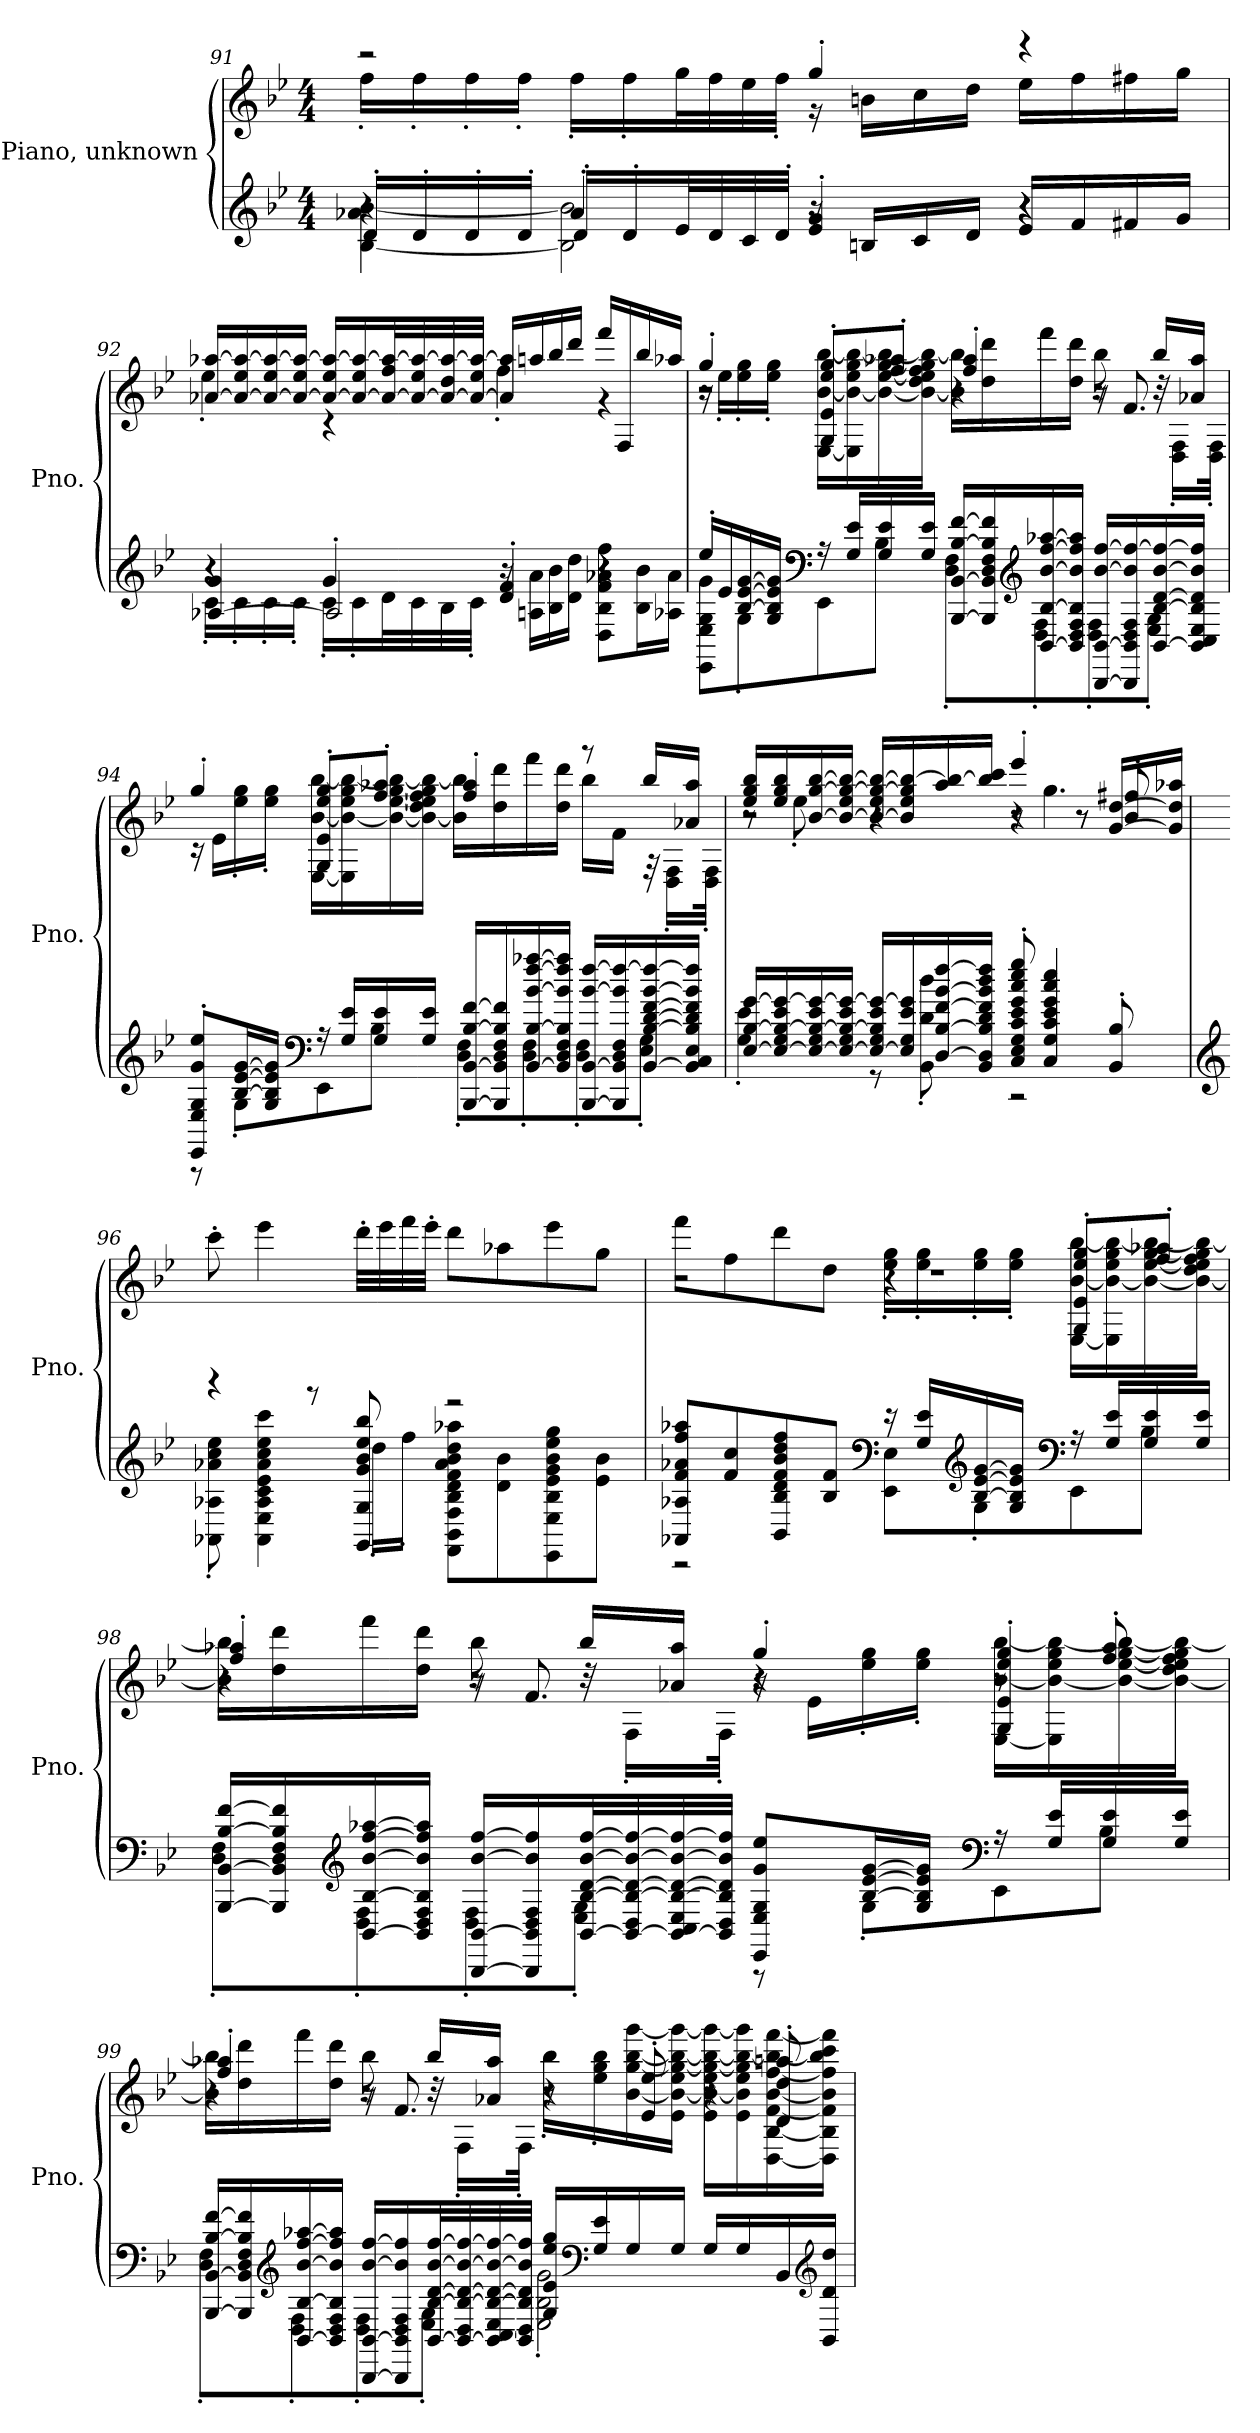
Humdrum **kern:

**kern	**kern
*part1	*part1
*staff2	*staff1
*I"Piano, unknown	*
*I'Pno.	*
!!LO:LB:g=z
*clefG2	*clefG2
*k[b-e-]	*k[b-e-]
*M4/4	*M4/4
=91	=91
*^	*^
*	*^	*	*
4r	[4B-\ 4a-X\ [4b-\	16d'/LL	2r	16ff'\LL
.	.	16d'/	.	16ff'\
.	.	16d'/	.	16ff'\
.	.	16d'/JJ	.	16ff'\JJ
4a-'/	2B-\] 2b-\]	16d'/LL	.	16ff'\LL
.	.	16d'/	.	16ff'\
.	.	32e-/L	.	32gg\L
.	.	32d/	.	32ff\
.	.	32c/	.	32ee-\
.	.	32d'/JJJ	.	32ff'\JJJ
4e-/' 4g/'	.	16r	4gg'/	16r
.	.	16Bn/LL	.	16bn\LL
.	.	16c/	.	16cc\
.	.	16d/JJ	.	16dd\JJ
4r	4r	16e-/LL	4r	16ee-\LL
.	.	16f/	.	16ff\
.	.	16f#X/	.	16ff#X\
.	.	16g/JJ	.	16gg\JJ
!!LO:LB:g=z	!!
=92	=92	=92	=92	=92
4r	16c'\LL	[4A-X/ 4g/	[16a-X/ [16aa-X/LL	4ee-'\
.	16c'\	.	16a-/_ 16ee-/ 16aa-/_	.
.	16c'\	.	16a-/_ 16ee-/ 16aa-/_	.
.	16c'\JJ	.	16a-/_ 16ee-/ 16aa-/_JJ	.
4g'/	16c'\LL	2A-/]	16a-/_ 16ee-/ 16aa-/_LL	4r
.	16c'\	.	16a-/_ 16ee-/ 16aa-/_	.
.	32d\L	.	32a-/_ 32ff/ 32aa-/_L	.
.	32c\	.	32a-/_ 32ee-/ 32aa-/_	.
.	32B-\	.	32a-/_ 32dd/ 32aa-/_	.
.	32c'\JJJ	.	32a-/_ 32ee-/ 32aa-/_JJJ	.
4d/' 4f/'	16r	.	16a-/] 16aa-/]LL	4ff'\
.	16An\ 16a\LL	.	16aan/	.
.	16B-\ 16b-\	.	16bb-/	.
.	16d\ 16dd\JJ	.	16ddd/JJ	.
4r	8D\ 8B-\ 8f\ 8a-X\ 8ff\L	4r	16fff/LL	4r
.	.	.	16F/	.
.	16B-\ 16b-\L	.	16bb-/	.
.	16A-X\ 16a-\JJ	.	16aa-X/JJ	.
*	*v	*v	*	*
!!LO:PB:g=z
=93	=93	=93	=93
*	*	*	*^
16ee-'/LL	8EE-\ 8E-\ 8G\ 8g\L	2r	16r	4gg'/
16e-/	.	.	16ee-'\LL	.
[16B-/ [16e-/ [16g/	8G'\	.	16ee-\' 16gg\'	.
16G/ 16B-/] 16e-/] 16g/]JJ	.	.	16ee-\' 16gg\'JJ	.
*clefF4	*	*	*	*
16r	8EE-\	.	[16E-\ [16b-\ [16bb-\LL	8G/' 8e-/' 8ee-/' 8gg/'L
16G/ 16e-/LL	.	.	16E-\] 16b-\_ 16ee-\ 16gg\ 16bb-\_	.
16G/ 16e-/	8B-\J	.	16b-\_ [16ee-\ [16gg\ 16bb-\_	8ff/' 8aa-X/'J
16G/ 16e-/JJ	.	.	16b-\_ 16dd\ 16ee-\] 16ff\ 16gg\] 16bb-\_JJ	.
[16BBB-/ [16BB-/ [16B-/ [16f/LL	8D\' 8F\'L	4r	16b-\] 16bb-\]LL	4ff/' 4aa-/'
16BBB-/] 16BB-/] 16D/ 16F/ 16B-/] 16f/]	.	.	16dd\ 16ddd\	.
*clefG2	*	*	*	*
[16BB-/ [16B-/ [16b-/ [16ff/ [16aa-X/	8D\' 8F\'	.	16fff\	.
16BB-/] 16D/ 16F/ 16B-/] 16b-/] 16ff/] 16aa-/]JJ	.	.	16dd\ 16ddd\JJ	.
[16BBB-/ [16BB-/ [16b-/ [16ff/LL	8D\' 8F\'	8r	8bb-'\	16r
16BBB-/] 16BB-/] 16D/ 16F/ 16b-/] 16ff/_	.	.	.	8.f/
[16BB-/ [16B-/ [16d/ [16b-/ 16ff/_	8E-\' 8G\'J	16bb-/LL	32r	.
.	.	.	16D\' 16F\'LL	.
16BB-/] 16C/ 16E-/ 16B-/] 16d/] 16b-/] 16ff/]JJ	.	16a-X/ 16aa-/JJ	.	.
.	.	.	32D\' 32F\'JJk	.
*	*	*	*v	*v
!!LO:LB:g=z
=94	=94	=94	=94
8EE-/' 8E-/' 8G/' 8g/' 8ee-/'L	8r	4gg'/	16r
.	.	.	16e-\LL
[16B-/ [16e-/ [16g/L	8G'\L	.	16ee-\' 16gg\'
16G/ 16B-/] 16e-/] 16g/]JJ	.	.	16ee-\' 16gg\'JJ
*clefF4	*	*	*
16r	8EE-\	8G/' 8e-/' 8ee-/' 8gg/'L	[16E-\ [16b-\ [16bb-\LL
16G/ 16e-/LL	.	.	16E-\] 16b-\_ 16ee-\ 16gg\ 16bb-\_
16G/ 16e-/	8B-\J	8ff/' 8aa-X/'J	16b-\_ [16ee-\ [16gg\ 16bb-\_
16G/ 16e-/JJ	.	.	16b-\_ 16dd\ 16ee-\] 16ff\ 16gg\] 16bb-\_JJ
[16BBB-/ [16BB-/ [16B-/ [16f/LL	8D\' 8F\'L	4ff/' 4aa-/'	16b-\] 16bb-\]LL
16BBB-/] 16BB-/] 16D/ 16F/ 16B-/] 16f/]	.	.	16dd\ 16ddd\
[16BB-/ [16B-/ [16b-/ [16ff/ [16aa-X/	8D\' 8F\'	.	16fff\
16BB-/] 16D/ 16F/ 16B-/] 16b-/] 16ff/] 16aa-/]JJ	.	.	16dd\ 16ddd\JJ
[16BBB-/ [16BB-/ [16b-/ [16ff/LL	8D\' 8F\'	8r	16bb-\LL
16BBB-/] 16BB-/] 16D/ 16F/ 16b-/] 16ff/_	.	.	16f\JJ
[16BB-/ [16B-/ [16d/ [16f/ [16b-/ 16ff/_	8E-\' 8G\'J	16bb-/LL	32r
.	.	.	16D\' 16F\'LL
16BB-/] 16C/ 16E-/ 16B-/] 16d/] 16f/] 16b-/] 16ff/]JJ	.	16a-X/ 16aa-/JJ	.
.	.	.	32D\' 32F\'JJk
!!LO:LB:g=z
=95	=95	=95	=95
*	*	*	*^
[16E-/ [16B-/ [16g/LL	4G\' 4e-\'	16ee-/ 16gg/ 16bb-/LL	8r	2r
16E-/_ 16G/ 16B-/_ 16e-/ 16g/_	.	16ee-/ 16gg/ 16bb-/	.	.
16E-/_ 16G/ 16B-/_ 16e-/ 16g/_	.	[16b-/ [16gg/ [16bb-/	8ee-'\	.
16E-/_ 16G/ 16B-/_ 16e-/ 16g/_JJ	.	16b-/_ 16ee-/ 16gg/_ 16bb-/_JJ	.	.
16E-/_ 16G/ 16B-/] 16e-/ 16g/_LL	8r	16b-/_ 16ee-/ 16gg/_ 16bb-/_LL	4r	.
16E-/] 16G/ 16e-/ 16g/]	.	16b-/] 16ee-/ 16gg/] 16bb-/_	.	.
[16D/ [16B-/ [16f/ [16b-/ [16ff/	8BB-\' 8d\' 8dd\'	16aa/ 16bb-/_	.	.
16BB-/ 16D/] 16B-/] 16d/ 16f/] 16b-/] 16dd/ 16ff/]JJ	.	16bb-/] 16ccc/JJ	.	.
8C/' 8E-/' 8G/' 8c/' 8e-/' 8g/' 8cc/' 8ee-/' 8gg/'	2r	4eee-'/	8r	4r
4C/ 4G/ 4c/ 4e-/ 4g/ 4cc/ 4ee-/	.	.	4.gg\	.
.	.	8r	.	8r
8BB-/' 8B-/'	.	[16g/ [16dd/LL	.	8b-/' 8ff#X/'
.	.	16g/] 16dd/] 16aa-X/JJ	.	.
*	*	*v	*v	*v
=96	=96	=96
*clefG2	*	*
4r	8AA-X\' 8A-X\' 8a-X\' 8cc\' 8ee-\'	8ccc'\
.	4AA-\ 4E-\ 4A-\ 4c\ 4e-\ 4a-\ 4cc\ 4ee-\ 4ccc\	4eee-\
8r	.	.
8GG/ 8G/ 8g/ 8b-/ 8ee-/ 8bb-/	16dd'\LL	32ddd'\LLL
.	.	32eee-\
.	16ff'\JJ	32fff\
.	.	32eee-'\JJJ
2r	8FF\ 8BB-\ 8F\ 8B-\ 8d\ 8f\ 8a-\ 8b-\ 8dd\ 8aa-X\L	8ddd\L
.	8d\ 8b-\	8aa-X\
.	8EE-\ 8E-\ 8B-\ 8e-\ 8g\ 8b-\ 8ee-\ 8gg\	8eee-\
.	8e-\ 8b-\J	8gg\J
!!LO:LB:g=z
=97	=97	=97
*	*	*^
*	*	*	*^
8AA-X/ 8A-X/ 8f/ 8a-X/ 8ff/ 8aa-X/L	2r	1r	8fff\L	2r
8f/ 8cc/	.	.	8ff\	.
8BB-/ 8B-/ 8d/ 8f/ 8b-/ 8dd/ 8ff/	.	.	8ddd\	.
8B-/ 8f/J	.	.	8dd\J	.
*clefF4	*	*	*	*
16r	8EE-\ 8E-\L	.	16ee-\' 16gg\'LL	4r
16G/ 16e-/LL	.	.	16ee-\' 16gg\'	.
*clefG2	*	*	*	*
[16B-/ [16e-/ [16g/	8G'\	.	16ee-\' 16gg\'	.
16G/ 16B-/] 16e-/] 16g/]JJ	.	.	16ee-\' 16gg\'JJ	.
*clefF4	*	*	*	*
16r	8EE-\	.	[16E-\ [16b-\ [16bb-\LL	8G/' 8e-/' 8ee-/' 8gg/'L
16G/ 16e-/LL	.	.	16E-\] 16b-\_ 16ee-\ 16gg\ 16bb-\_	.
16G/ 16e-/	8B-\J	.	16b-\_ [16ee-\ [16gg\ 16bb-\_	8ff/' 8aa-X/'J
16G/ 16e-/JJ	.	.	16b-\_ 16dd\ 16ee-\] 16ff\ 16gg\] 16bb-\_JJ	.
!!LO:LB:g=z	!!	!!
=98	=98	=98	=98	=98
[16BBB-/ [16BB-/ [16B-/ [16f/LL	8D\' 8F\'L	4r	16b-\] 16bb-\]LL	4ff/' 4aa-X/'
16BBB-/] 16BB-/] 16D/ 16F/ 16B-/] 16f/]	.	.	16dd\ 16ddd\	.
*clefG2	*	*	*	*
[16BB-/ [16B-/ [16b-/ [16ff/ [16aa-X/	8D\' 8F\'	.	16fff\	.
16BB-/] 16D/ 16F/ 16B-/] 16b-/] 16ff/] 16aa-/]JJ	.	.	16dd\ 16ddd\JJ	.
[16BBB-/ [16BB-/ [16b-/ [16ff/LL	8D\' 8F\'	8r	8bb-'\	16r
16BBB-/] 16BB-/] 16D/ 16F/ 16b-/] 16ff/]	.	.	.	8.f/
[32BB-/ [32B-/ [32d/ [32b-/ [32ff/L	8E-\' 8G\'J	16bb-/LL	32r	.
32BB-/_ 32D/ 32B-/_ 32d/_ 32b-/_ 32ff/_	.	.	16F'\LL	.
32BB-/_ 32C/ 32E-/ 32B-/_ 32d/_ 32b-/_ 32ff/_	.	16a-X/ 16aa-/JJ	.	.
32BB-/] 32D/ 32B-/] 32d/] 32b-/] 32ff/]JJJ	.	.	32F'\JJk	.
8EE-/ 8E-/ 8G/ 8g/ 8ee-/L	8r	4gg'/	16r	4r
.	.	.	16e-\LL	.
[16B-/ [16e-/ [16g/L	8G'\L	.	16ee-\' 16gg\'	.
16G/ 16B-/] 16e-/] 16g/]JJ	.	.	16ee-\' 16gg\'JJ	.
*clefF4	*	*	*	*
16r	8EE-\	8r	[16E-\ [16b-\ [16bb-\LL	4G/' 4e-/' 4ee-/' 4gg/'
16G/ 16e-/LL	.	.	16E-\] 16b-\_ 16ee-\ 16gg\ 16bb-\_	.
16G/ 16e-/	8B-\J	8ff/' 8aa-/'	16b-\_ [16ee-\ [16gg\ 16bb-\_	.
16G/ 16e-/JJ	.	.	16b-\_ 16dd\ 16ee-\] 16ff\ 16gg\] 16bb-\_JJ	.
!!LO:LB:g=z	!!	!!
=99	=99	=99	=99	=99
[16BBB-/ [16BB-/ [16B-/ [16f/LL	8D\' 8F\'L	4r	16b-\] 16bb-\]LL	4ff/' 4aa-X/'
16BBB-/] 16BB-/] 16D/ 16F/ 16B-/] 16f/]	.	.	16dd\ 16ddd\	.
*clefG2	*	*	*	*
[16BB-/ [16B-/ [16b-/ [16ff/ [16aa-X/	8D\' 8F\'	.	16fff\	.
16BB-/] 16D/ 16F/ 16B-/] 16b-/] 16ff/] 16aa-/]JJ	.	.	16dd\ 16ddd\JJ	.
[16BBB-/ [16BB-/ [16b-/ [16ff/LL	8D\' 8F\'	8r	8bb-'\	16r
16BBB-/] 16BB-/] 16D/ 16F/ 16b-/] 16ff/]	.	.	.	8.f/
[32BB-/ [32B-/ [32d/ [32b-/ [32ff/L	8E-\' 8G\'J	16bb-/LL	32r	.
32BB-/_ 32D/ 32B-/_ 32d/_ 32b-/_ 32ff/_	.	.	16F'\LL	.
32BB-/_ 32C/ 32E-/ 32B-/_ 32d/_ 32b-/_ 32ff/_	.	16a-X/ 16aa-/JJ	.	.
32BB-/] 32D/ 32B-/] 32d/] 32b-/] 32ff/]JJJ	.	.	32F'\JJk	.
16G/ 16e-/ 16ee-/ 16gg/LL	2E-\' 2B-\' 2g\'	4r	16bb-'\LL	8r
*clefF4	*	*	*	*
16G/ 16e-/	.	.	16ee-\' 16gg\' 16bb-\'	.
16G/	.	.	[16b-\ [16gg\ [16bb-\ [16ggg\	8e-/' 8ee-/'
16G/JJ	.	.	16e-\ 16b-\_ 16ee-\ 16gg\_ 16bb-\_ 16ggg\_JJ	.
16G/LL	.	8r	16e-\ 16b-\_ 16ee-\ 16gg\_ 16bb-\_ 16ggg\_LL	4r
16G/	.	.	16e-\ 16b-\] 16ee-\ 16gg\] 16bb-\_ 16ggg\]	.
16BB-/	.	8d/' 8dd/' 8aan/'	[16D\ [16B-\ [16f\ [16b-\ [16ff\ 16bb-\_ [16fff\	.
*clefG2	*	*	*	*
16BB-/ 16d/ 16dd/JJ	.	.	16D\] 16B-\] 16f\] 16b-\] 16ff\] 16bb-\] 16ccc\ 16fff\]JJ	.
*v	*v	*	*	*
*	*v	*v	*v
=	=
*-	*-
